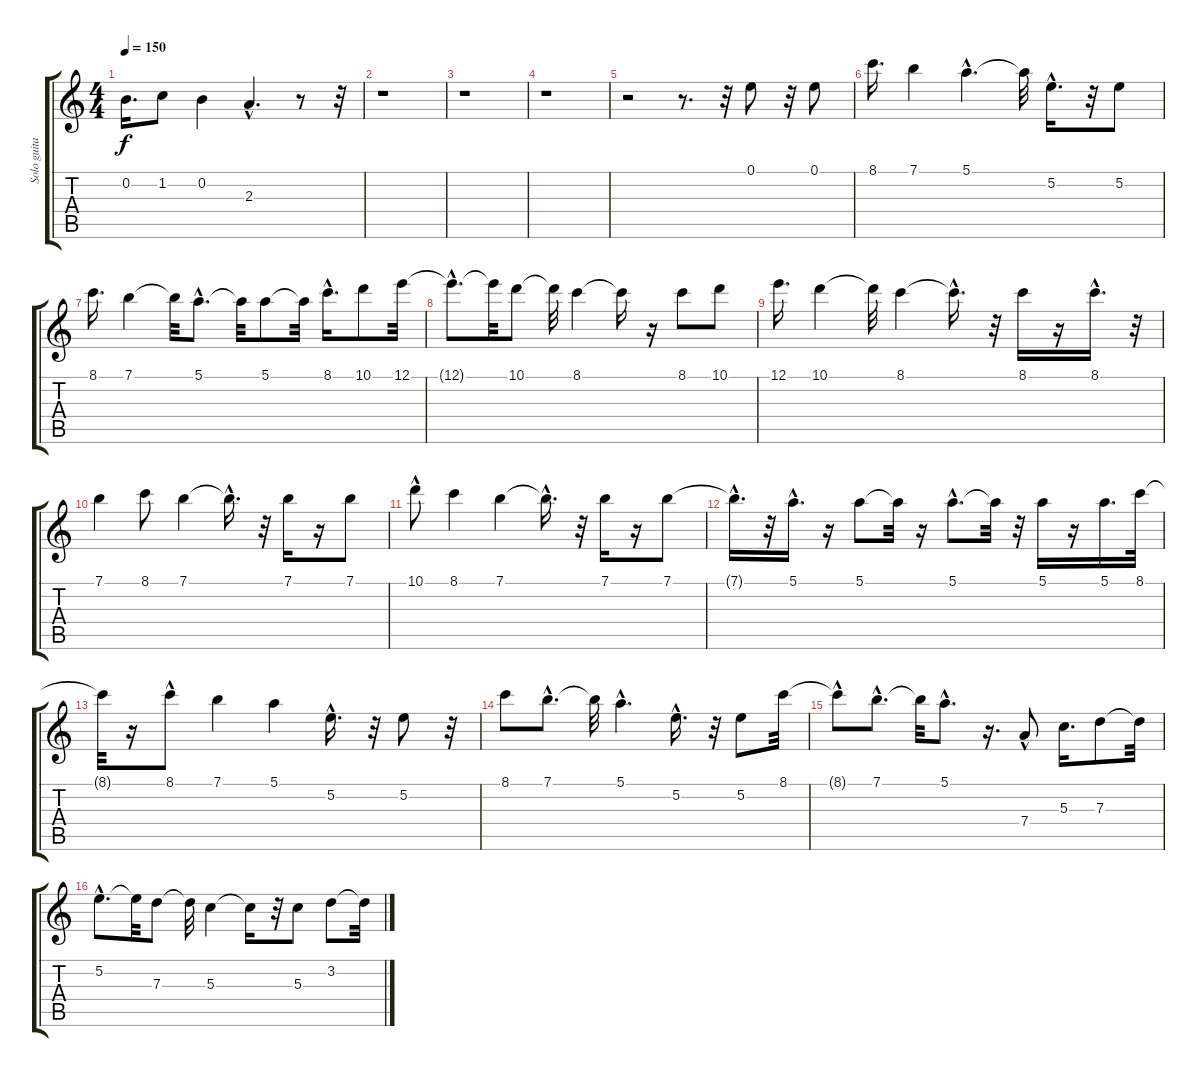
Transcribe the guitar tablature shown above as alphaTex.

\track ("Solo guitar" "Solo guita") {instrument overdrivenguitar}
\staff {score tabs}
\tuning (E4 B3 G3 D3 A2 E2) {hide}
\ts (4 4)
\tempo 150
\clef g2
\ks c
0.2{t}.16{d dy f} 1.2.8 0.2.4 2.3{hac}.4{d} r.8 r.32 |
r.1 |
r.1 |
r.1 |
r.2 r.8{d} r.32 0.1.8 r.32 0.1.8 |
8.1.16{d} 7.1.4 5.1{hac}.4{d} 5.1{t}.32 5.2{hac}.16{d} r.32 5.2.8 |
8.1.16{d} 7.1.4 7.1{t}.32 5.1{hac}.8{d} 5.1{t}.32 5.1.8 5.1{t}.32 8.1{hac}.16{d} 10.1.8 12.1.32 |
12.1{hac t}.8{d} 12.1{t}.32 10.1.8 10.1{t}.32 8.1.4 8.1{t}.16 r.16 8.1.8 10.1.8 |
12.1.16{d} 10.1.4 10.1{t}.32 8.1.4 8.1{hac t}.16{d} r.32 8.1.16 r.16 8.1{hac}.16{d} r.32 |
7.1.4 8.1.8 7.1.4 7.1{hac t}.16{d} r.32 7.1.16 r.16 7.1.8 |
10.1{hac}.8 8.1.4 7.1.4 7.1{hac t}.16{d} r.32 7.1.16 r.16 7.1.8 |
7.1{hac t}.16{d} r.32 5.1{hac}.16{d} r.16 5.1.8 5.1{t}.32 r.16 5.1{hac}.8{d} 5.1{t}.32 r.32 5.1.16 r.16 5.1.16{d} 8.1.32 |
8.1{t}.32 r.16 8.1{hac}.8 7.1.4 5.1.4 5.2{hac}.16{d} r.32 5.2.8 r.32 |
8.1.8 7.1{hac}.8{d} 7.1{t}.32 5.1{hac}.4{d} 5.2{hac}.16{d} r.32 5.2.8 8.1.32 |
8.1{hac t}.8 7.1{hac}.8{d} 7.1{t}.32 5.1{hac}.8{d} r.16{d} 7.4{hac}.8 5.3.16{d} 7.3.8 7.3{t}.32 |
5.2{hac}.8{d} 5.2{t}.32 7.3.8 7.3{t}.32 5.3.4 5.3{t}.16 r.32 5.3.8 3.2.8 3.2{t}.32
